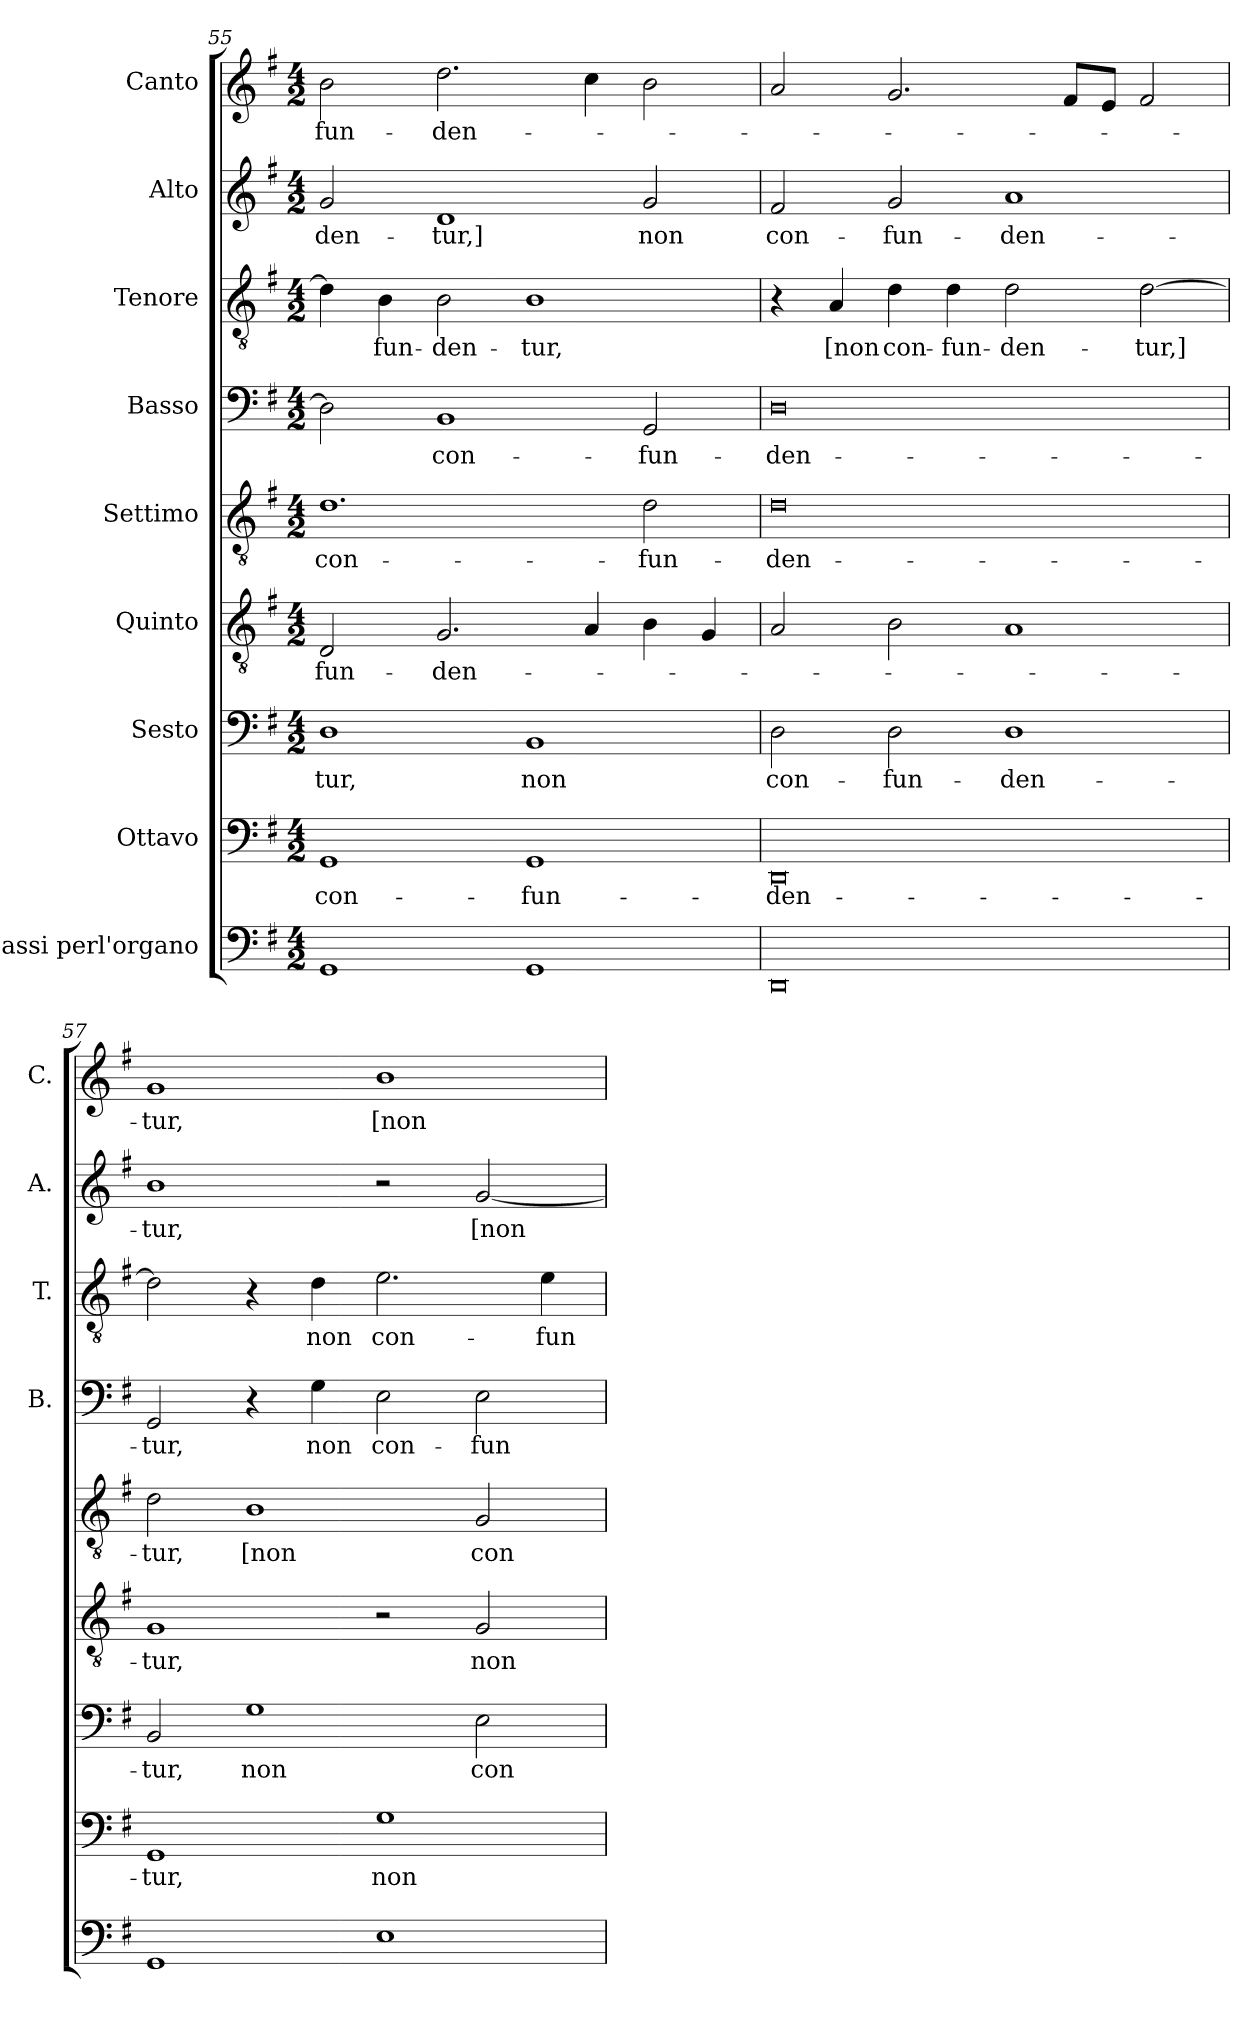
**kern	**kern	**text	**kern	**text	**kern	**text	**kern	**text	**kern	**text	**kern	**text	**kern	**text	**kern	**text
*part9	*part8	*part8	*part7	*part7	*part6	*part6	*part5	*part5	*part4	*part4	*part3	*part3	*part2	*part2	*part1	*part1
*staff9	*staff8	*staff8	*staff7	*staff7	*staff6	*staff6	*staff5	*staff5	*staff4	*staff4	*staff3	*staff3	*staff2	*staff2	*staff1	*staff1
*I"Bassi perl'organo	*I"Ottavo	*	*I"Sesto	*	*I"Quinto	*	*I"Settimo	*	*I"Basso	*	*I"Tenore	*	*I"Alto	*	*I"Canto	*
*	*	*	*	*	*	*	*	*	*I'B.	*	*I'T.	*	*I'A.	*	*I'C.	*
*clefF4	*clefF4	*	*clefF4	*	*clefGv2	*	*clefGv2	*	*clefF4	*	*clefGv2	*	*clefG2	*	*clefG2	*
*	*	*	*	*	*ITrd7c12	*	*ITrd7c12	*	*	*	*ITrd7c12	*	*	*	*	*
*k[f#]	*k[f#]	*	*k[f#]	*	*k[f#]	*	*k[f#]	*	*k[f#]	*	*k[f#]	*	*k[f#]	*	*k[f#]	*
*G:	*G:	*	*G:	*	*G:	*	*G:	*	*G:	*	*G:	*	*G:	*	*G:	*
*M4/2	*M4/2	*	*M4/2	*	*M4/2	*	*M4/2	*	*M4/2	*	*M4/2	*	*M4/2	*	*M4/2	*
=55	=55	=55	=55	=55	=55	=55	=55	=55	=55	=55	=55	=55	=55	=55	=55	=55
!	!	!LO:LY:b	!	!LO:LY:b	!	!LO:LY:b	!	!LO:LY:b	!	!	!	!	!	!LO:LY:b	!	!LO:LY:b
1GG	1GG	con-	1D	-tur,	2DD/	-fun-	1.D	con-	2D\]	.	4D\]	.	2g/	-den-	2b\	-fun-
!	!	!	!	!	!	!	!	!	!	!	!	!LO:LY:b	!	!	!	!
.	.	.	.	.	.	.	.	.	.	.	4BB\	-fun-	.	.	.	.
!	!	!	!	!	!	!LO:LY:b	!	!	!	!LO:LY:b	!	!LO:LY:b	!	!LO:LY:b	!	!LO:LY:b
.	.	.	.	.	2.GG/	-den-	.	.	1BB	con-	2BB\	-den-	1d	-tur,]	2.dd\	-den-
!	!	!LO:LY:b	!	!LO:LY:b	!	!	!	!	!	!	!	!LO:LY:b	!	!	!	!
1GG	1GG	-fun-	1BB	non	.	.	.	.	.	.	1BB	-tur,	.	.	.	.
.	.	.	.	.	4AA/	.	.	.	.	.	.	.	.	.	4cc\	.
!	!	!	!	!	!	!	!	!LO:LY:b	!	!LO:LY:b	!	!	!	!LO:LY:b	!	!
.	.	.	.	.	4BB\	.	2D\	-fun-	2GG/	-fun-	.	.	2g/	non	2b\	.
.	.	.	.	.	4GG/	.	.	.	.	.	.	.	.	.	.	.
=56	=56	=56	=56	=56	=56	=56	=56	=56	=56	=56	=56	=56	=56	=56	=56	=56
!	!	!LO:LY:b	!	!LO:LY:b	!	!	!	!LO:LY:b	!	!LO:LY:b	!	!	!	!LO:LY:b	!	!
0DD	0DD	-den-	2D\	con-	2AA/	.	0D	-den-	0D	-den-	4r	.	2f#/	con-	2a/	.
!	!	!	!	!	!	!	!	!	!	!	!	!LO:LY:b	!	!	!	!
.	.	.	.	.	.	.	.	.	.	.	4AA/	[non	.	.	.	.
!	!	!	!	!LO:LY:b	!	!	!	!	!	!	!	!LO:LY:b	!	!LO:LY:b	!	!
.	.	.	2D\	-fun-	2BB\	.	.	.	.	.	4D\	con-	2g/	-fun-	2.g/	.
!	!	!	!	!	!	!	!	!	!	!	!	!LO:LY:b	!	!	!	!
.	.	.	.	.	.	.	.	.	.	.	4D\	-fun-	.	.	.	.
!	!	!	!	!LO:LY:b	!	!	!	!	!	!	!	!LO:LY:b	!	!LO:LY:b	!	!
.	.	.	1D	-den-	1AA	.	.	.	.	.	2D\	-den-	1a	-den-	.	.
.	.	.	.	.	.	.	.	.	.	.	.	.	.	.	8f#/L	.
.	.	.	.	.	.	.	.	.	.	.	.	.	.	.	8e/J	.
!	!	!	!	!	!	!	!	!	!	!	!	!LO:LY:b	!	!	!	!
.	.	.	.	.	.	.	.	.	.	.	[>2D\	-tur,]	.	.	2f#/	.
!!LO:PB:g=z
=57	=57	=57	=57	=57	=57	=57	=57	=57	=57	=57	=57	=57	=57	=57	=57	=57
!	!	!LO:LY:b	!	!LO:LY:b	!	!LO:LY:b	!	!LO:LY:b	!	!LO:LY:b	!	!	!	!LO:LY:b	!	!LO:LY:b
1GG	1GG	-tur,	2BB/	-tur,	1GG	-tur,	2D\	-tur,	2GG/	-tur,	2D\]	.	1b	-tur,	1g	-tur,
!	!	!	!	!LO:LY:b	!	!	!	!LO:LY:b	!	!	!	!	!	!	!	!
.	.	.	1G	non	.	.	1BB	[non	4r	.	4r	.	.	.	.	.
!	!	!	!	!	!	!	!	!	!	!LO:LY:b	!	!LO:LY:b	!	!	!	!
.	.	.	.	.	.	.	.	.	4G\	non	4D\	non	.	.	.	.
!	!	!LO:LY:b	!	!	!	!	!	!	!	!LO:LY:b	!	!LO:LY:b	!	!	!	!LO:LY:b
1E	1G	non	.	.	2r	.	.	.	2E\	con-	2.E\	con-	2r	.	1b	[non
!	!	!	!	!LO:LY:b	!	!LO:LY:b	!	!LO:LY:b	!	!LO:LY:b	!	!	!	!LO:LY:b	!	!
.	.	.	2E\	con-	2GG/	non	2GG/	con-	2E\	-fun-	.	.	[<2g/	[non	.	.
!	!	!	!	!	!	!	!	!	!	!	!	!LO:LY:b	!	!	!	!
.	.	.	.	.	.	.	.	.	.	.	4E\	-fun-	.	.	.	.
=	=	=	=	=	=	=	=	=	=	=	=	=	=	=	=	=
*-	*-	*-	*-	*-	*-	*-	*-	*-	*-	*-	*-	*-	*-	*-	*-	*-
